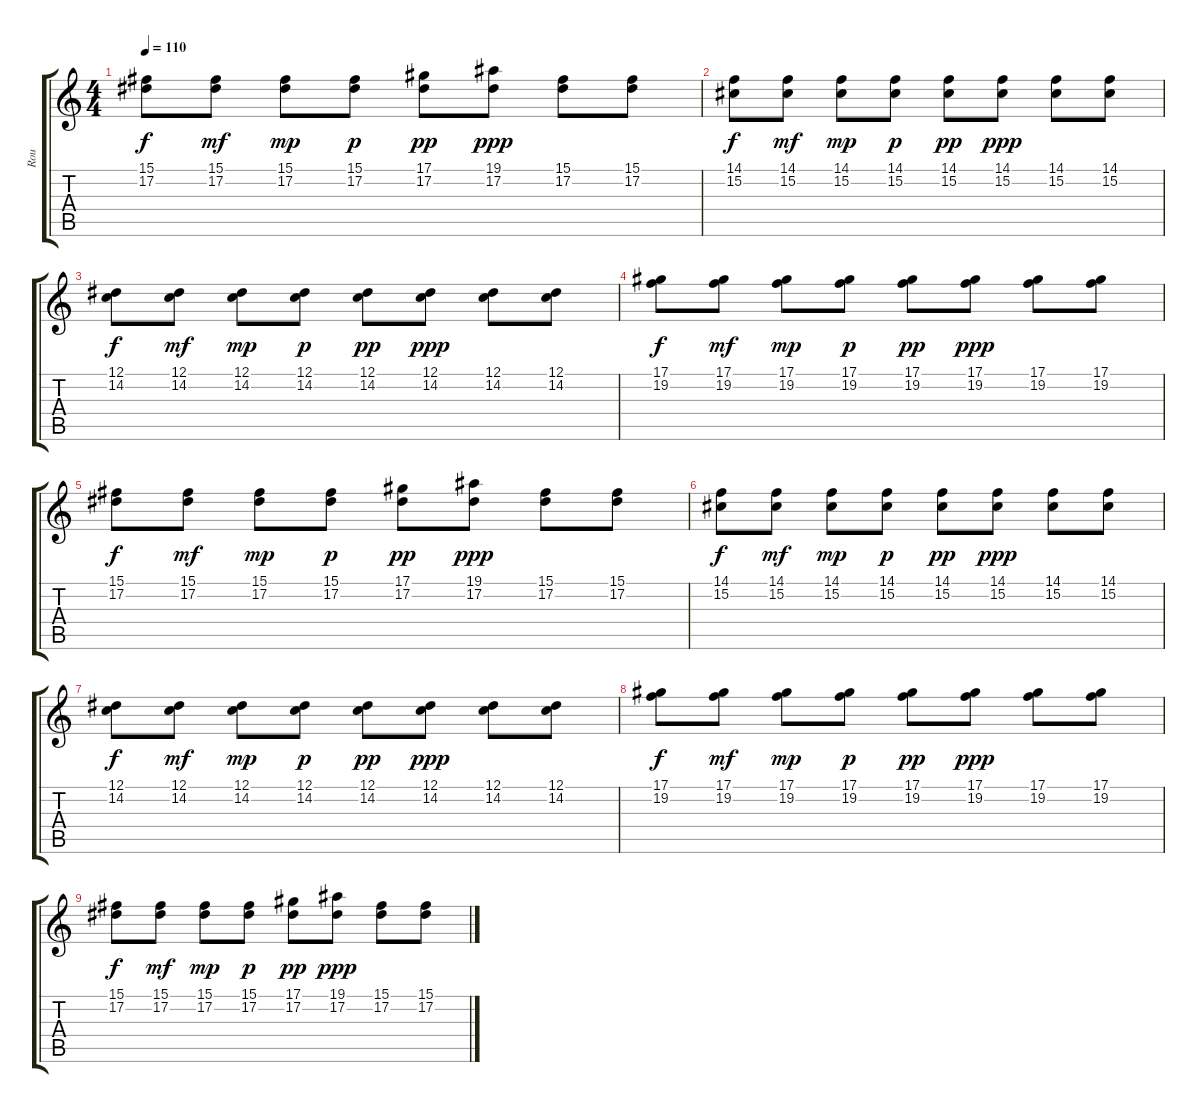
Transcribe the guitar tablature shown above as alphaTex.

\track ("Rou" "Rou") {instrument acousticgrandpiano}
\staff {score tabs}
\tuning (Eb4 Bb3 Gb3 Db3 Ab2 Db2) {hide}
\ts (4 4)
\tempo 110
\clef g2
\ks c
(15.1 17.2).8{dy f} (15.1 17.2).8{dy mf} (15.1 17.2).8{dy mp} (15.1 17.2).8{dy p} (17.1 17.2).8{dy pp} (19.1 17.2).8{dy ppp} (15.1 17.2).8 (15.1 17.2).8 |
(14.1 15.2).8{dy f} (14.1 15.2).8{dy mf} (14.1 15.2).8{dy mp} (14.1 15.2).8{dy p} (14.1 15.2).8{dy pp} (14.1 15.2).8{dy ppp} (14.1 15.2).8 (14.1 15.2).8 |
(12.1 14.2).8{dy f} (12.1 14.2).8{dy mf} (12.1 14.2).8{dy mp} (12.1 14.2).8{dy p} (12.1 14.2).8{dy pp} (12.1 14.2).8{dy ppp} (12.1 14.2).8 (12.1 14.2).8 |
(17.1 19.2).8{dy f} (17.1 19.2).8{dy mf} (17.1 19.2).8{dy mp} (17.1 19.2).8{dy p} (17.1 19.2).8{dy pp} (17.1 19.2).8{dy ppp} (17.1 19.2).8 (17.1 19.2).8 |
(15.1 17.2).8{dy f} (15.1 17.2).8{dy mf} (15.1 17.2).8{dy mp} (15.1 17.2).8{dy p} (17.1 17.2).8{dy pp} (19.1 17.2).8{dy ppp} (15.1 17.2).8 (15.1 17.2).8 |
(14.1 15.2).8{dy f} (14.1 15.2).8{dy mf} (14.1 15.2).8{dy mp} (14.1 15.2).8{dy p} (14.1 15.2).8{dy pp} (14.1 15.2).8{dy ppp} (14.1 15.2).8 (14.1 15.2).8 |
(12.1 14.2).8{dy f} (12.1 14.2).8{dy mf} (12.1 14.2).8{dy mp} (12.1 14.2).8{dy p} (12.1 14.2).8{dy pp} (12.1 14.2).8{dy ppp} (12.1 14.2).8 (12.1 14.2).8 |
(17.1 19.2).8{dy f} (17.1 19.2).8{dy mf} (17.1 19.2).8{dy mp} (17.1 19.2).8{dy p} (17.1 19.2).8{dy pp} (17.1 19.2).8{dy ppp} (17.1 19.2).8 (17.1 19.2).8 |
(15.1 17.2).8{dy f} (15.1 17.2).8{dy mf} (15.1 17.2).8{dy mp} (15.1 17.2).8{dy p} (17.1 17.2).8{dy pp} (19.1 17.2).8{dy ppp} (15.1 17.2).8 (15.1 17.2).8
